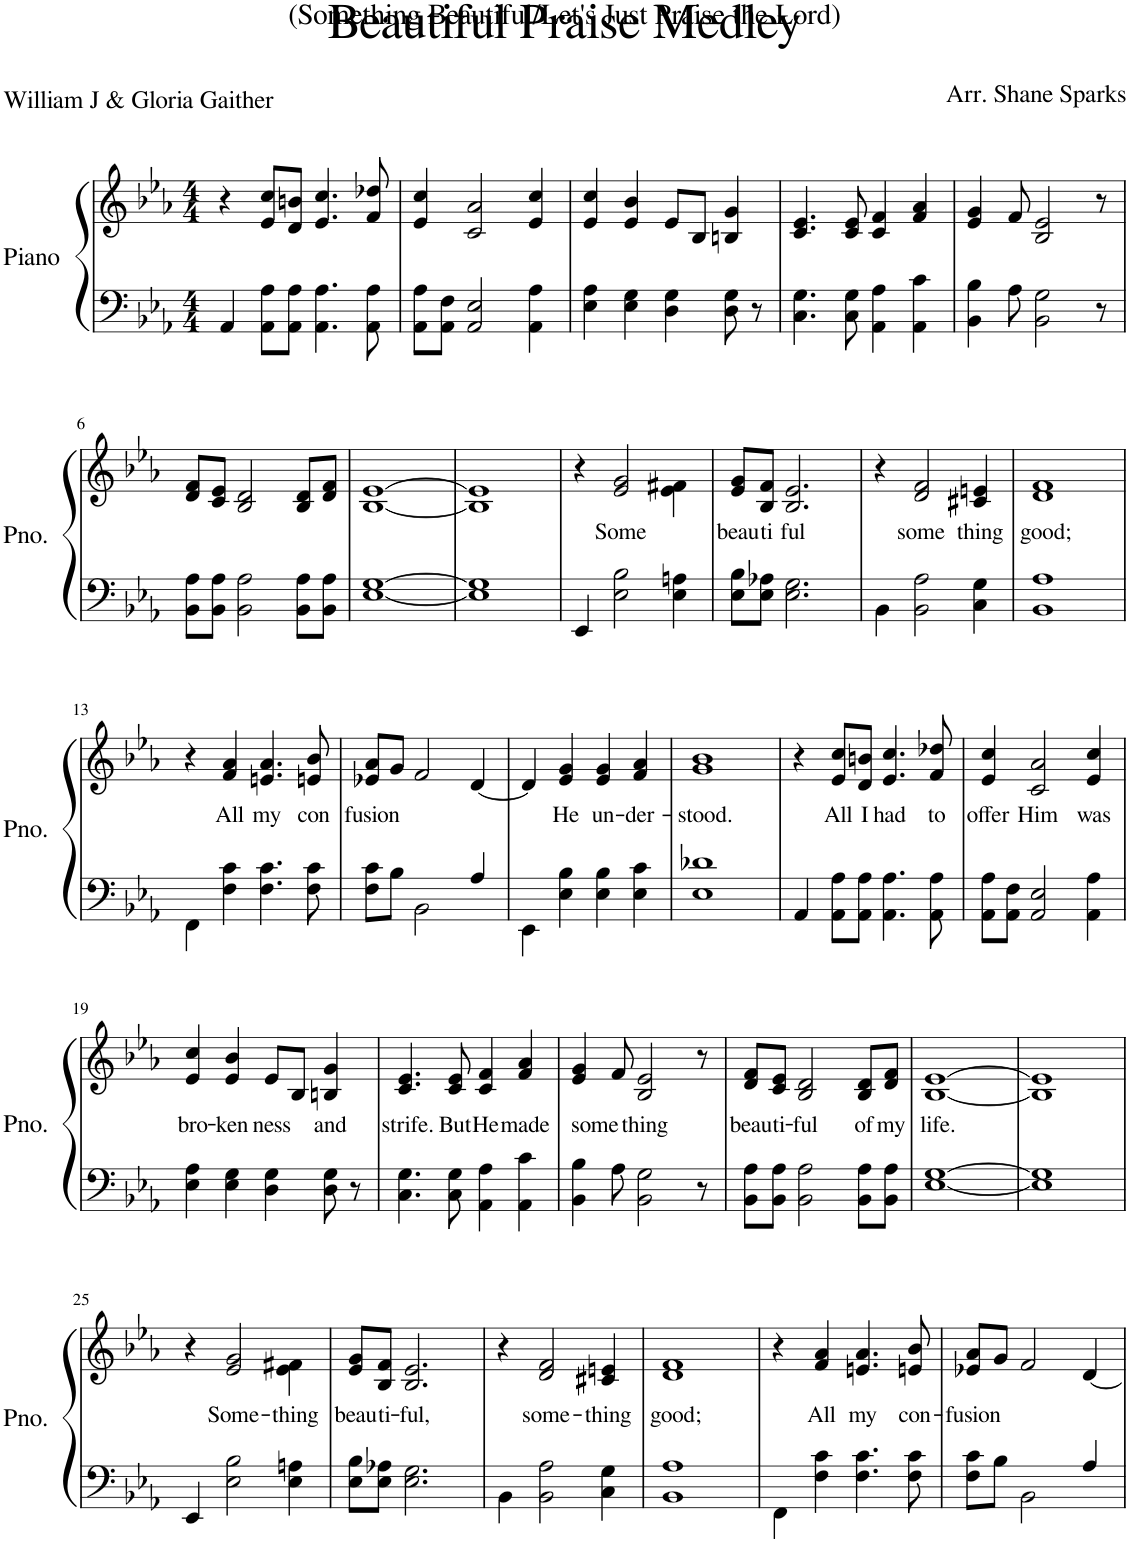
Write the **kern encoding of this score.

**kern	**kern	**text
*part1	*part1	*part1
*staff2	*staff1	*staff1
*I"Piano	*	*
*I'Pno.	*	*
*clefF4	*clefG2	*
*k[b-e-a-]	*k[b-e-a-]	*
*M4/4	*M4/4	*
=1	=1	=1
4AA-/	4r	.
8AA-\ 8A-\L	8e-/ 8cc/L	.
8AA-\ 8A-\J	8d/ 8bn/J	.
4.AA-\ 4.A-\	4.e-/ 4.cc/	.
8AA-\ 8A-\	8f/ 8dd-X/	.
=2	=2	=2
8AA-\ 8A-\L	4e-/ 4cc/	.
8AA-\ 8F\J	.	.
2AA-/ 2E-/	2c/ 2a-/	.
4AA-\ 4A-\	4e-/ 4cc/	.
=3	=3	=3
4E-\ 4A-\	4e-/ 4cc/	.
4E-\ 4G\	4e-/ 4b-/	.
4D\ 4G\	8e-/L	.
.	8B-/J	.
8D\ 8G\	4Bn/ 4g/	.
8r	.	.
=4	=4	=4
4.C\ 4.G\	4.c/ 4.e-/	.
8C\ 8G\	8c/ 8e-/	.
4AA-\ 4A-\	4c/ 4f/	.
4AA-\ 4c\	4f/ 4a-/	.
=5	=5	=5
4BB-\ 4B-\	4e-/ 4g/	.
8A-\	8f/	.
2BB-\ 2G\	2B-/ 2e-/	.
8r	8r	.
!!LO:LB:g=z
=6	=6	=6
8BB-\ 8A-\L	8d/ 8f/L	.
8BB-\ 8A-\J	8c/ 8e-/J	.
2BB-\ 2A-\	2B-/ 2d/	.
8BB-\ 8A-\L	8B-/ 8d/L	.
8BB-\ 8A-\J	8d/ 8f/J	.
=7	=7	=7
[1E- [1G	[1B- [1e-	.
=8	=8	=8
1E-] 1G]	1B-] 1e-]	.
=9	=9	=9
4EE-/	4r	.
!	!	!LO:LY:b
2E-\ 2B-\	2e-/ 2g/	Some
4E-\ 4An\	4e-\ 4f#X\	.
=10	=10	=10
!	!	!LO:LY:b
8E-\ 8B-\L	8e-/ 8g/L	beau
!	!	!LO:LY:b
8E-\ 8A-X\J	8B-/ 8f/J	ti
!	!	!LO:LY:b
2.E-\ 2.G\	2.B-/ 2.e-/	ful
=11	=11	=11
4BB-\	4r	.
!	!	!LO:LY:b
2BB-\ 2A-\	2d/ 2f/	some
!	!	!LO:LY:b
4C\ 4G\	4c#X/ 4en/	thing
=12	=12	=12
!	!	!LO:LY:b
1BB- 1A-	1d 1f	good;
!!LO:LB:g=z
=13	=13	=13
4FF\	4r	.
!	!	!LO:LY:b
4F\ 4c\	4f/ 4a-/	All
!	!	!LO:LY:b
4.F\ 4.c\	4.en/ 4.a-/	my
!	!	!LO:LY:b
8F\ 8c\	8en/ 8b-/	con
=14	=14	=14
!	!	!LO:LY:b
8F\ 8c\L	8e-X/ 8a-/L	fusion
8B-\J	8g/J	.
2BB-\	2f/	.
4A-/	[4d/	.
=15	=15	=15
4EE-\	4d/]	.
!	!	!LO:LY:b
4E-\ 4B-\	4e-/ 4g/	He
!	!	!LO:LY:b
4E-\ 4B-\	4e-/ 4g/	un-
!	!	!LO:LY:b
4E-\ 4c\	4f/ 4a-/	-der-
=16	=16	=16
!	!	!LO:LY:b
1E- 1d-X	1g 1b-	-stood.
=17	=17	=17
4AA-/	4r	.
!	!	!LO:LY:b
8AA-\ 8A-\L	8e-/ 8cc/L	All
!	!	!LO:LY:b
8AA-\ 8A-\J	8d/ 8bn/J	I
!	!	!LO:LY:b
4.AA-\ 4.A-\	4.e-/ 4.cc/	had
!	!	!LO:LY:b
8AA-\ 8A-\	8f/ 8dd-X/	to
=18	=18	=18
!	!	!LO:LY:b
8AA-\ 8A-\L	4e-/ 4cc/	offer
8AA-\ 8F\J	.	.
!	!	!LO:LY:b
2AA-/ 2E-/	2c/ 2a-/	Him
!	!	!LO:LY:b
4AA-\ 4A-\	4e-/ 4cc/	was
!!LO:LB:g=z
=19	=19	=19
!	!	!LO:LY:b
4E-\ 4A-\	4e-/ 4cc/	bro-
!	!	!LO:LY:b
4E-\ 4G\	4e-/ 4b-/	-ken-
!	!	!LO:LY:b
4D\ 4G\	8e-/L	-ness
.	8B-/J	.
!	!	!LO:LY:b
8D\ 8G\	4Bn/ 4g/	and
8r	.	.
=20	=20	=20
!	!	!LO:LY:b
4.C\ 4.G\	4.c/ 4.e-/	strife.
!	!	!LO:LY:b
8C\ 8G\	8c/ 8e-/	But
!	!	!LO:LY:b
4AA-\ 4A-\	4c/ 4f/	He
!	!	!LO:LY:b
4AA-\ 4c\	4f/ 4a-/	made
=21	=21	=21
!	!	!LO:LY:b
4BB-\ 4B-\	4e-/ 4g/	some-
8A-\	8f/	.
!	!	!LO:LY:b
2BB-\ 2G\	2B-/ 2e-/	-thing
8r	8r	.
=22	=22	=22
!	!	!LO:LY:b
8BB-\ 8A-\L	8d/ 8f/L	beau-
!	!	!LO:LY:b
8BB-\ 8A-\J	8c/ 8e-/J	-ti-
!	!	!LO:LY:b
2BB-\ 2A-\	2B-/ 2d/	-ful
!	!	!LO:LY:b
8BB-\ 8A-\L	8B-/ 8d/L	of
!	!	!LO:LY:b
8BB-\ 8A-\J	8d/ 8f/J	my
=23	=23	=23
!	!	!LO:LY:b
[1E- [1G	[1B- [1e-	life.
=24	=24	=24
1E-] 1G]	1B-] 1e-]	.
!!LO:LB:g=z
=25	=25	=25
4EE-/	4r	.
!	!	!LO:LY:b
2E-\ 2B-\	2e-/ 2g/	Some-
!	!	!LO:LY:b
4E-\ 4An\	4e-\ 4f#X\	-thing
=26	=26	=26
!	!	!LO:LY:b
8E-\ 8B-\L	8e-/ 8g/L	beau-
!	!	!LO:LY:b
8E-\ 8A-X\J	8B-/ 8f/J	-ti-
!	!	!LO:LY:b
2.E-\ 2.G\	2.B-/ 2.e-/	-ful,
=27	=27	=27
4BB-\	4r	.
!	!	!LO:LY:b
2BB-\ 2A-\	2d/ 2f/	some-
!	!	!LO:LY:b
4C\ 4G\	4c#X/ 4en/	-thing
=28	=28	=28
!	!	!LO:LY:b
1BB- 1A-	1d 1f	good;
=29	=29	=29
4FF\	4r	.
!	!	!LO:LY:b
4F\ 4c\	4f/ 4a-/	All
!	!	!LO:LY:b
4.F\ 4.c\	4.en/ 4.a-/	my
!	!	!LO:LY:b
8F\ 8c\	8en/ 8b-/	con-
=30	=30	=30
!	!	!LO:LY:b
8F\ 8c\L	8e-X/ 8a-/L	-fusion
8B-\J	8g/J	.
2BB-\	2f/	.
4A-/	[4d/	.
=	=	=
*-	*-	*-
